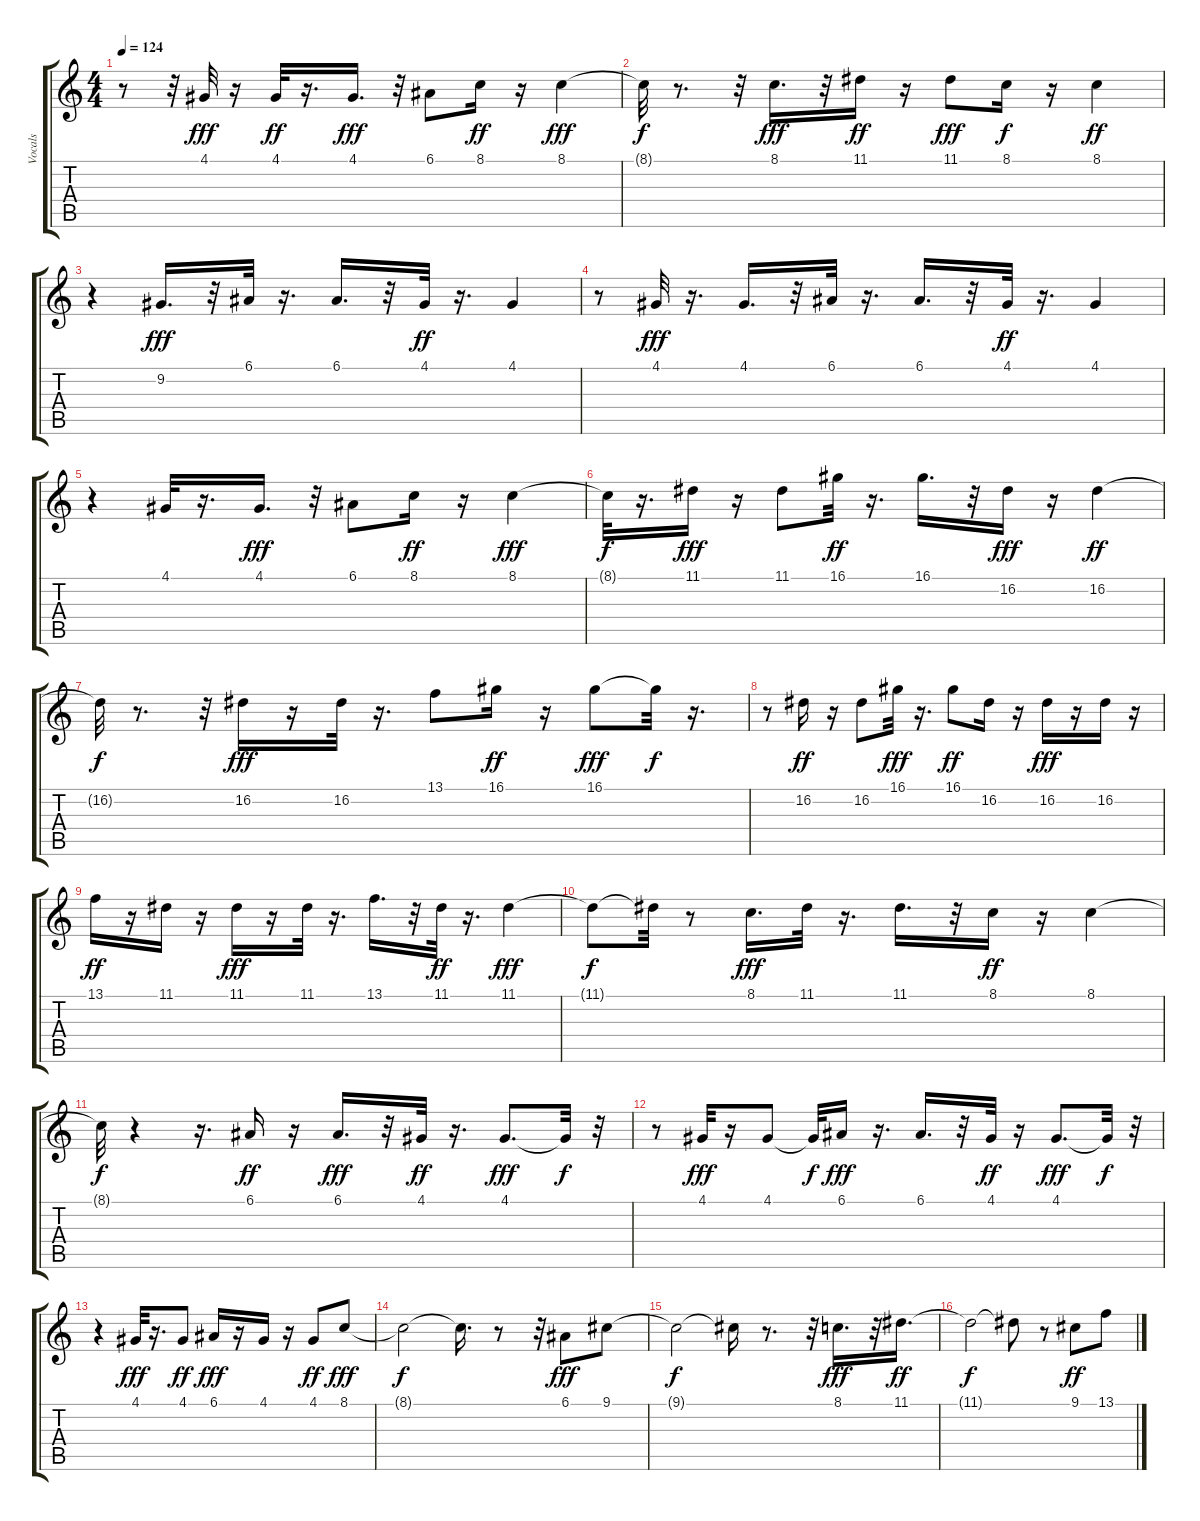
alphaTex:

\track ("Vocals" "Vocals") {instrument lead3calliope}
\staff {score tabs}
\tuning (E4 B3 G3 D3 A2 E2) {hide}
\ts (4 4)
\tempo 124
\clef g2
\ks c
r.8{dy ff} r.32 4.1.32{dy fff} r.16 4.1.32{dy ff} r.16{d} 4.1.16{d dy fff} r.32 6.1.8 8.1.16{dy ff} r.16 8.1.4{dy fff} |
8.1{t}.32{dy f} r.8{d} r.32 8.1.16{d dy fff} r.32 11.1.16{dy ff} r.16 11.1.8{dy fff} 8.1.16{dy f} r.16 8.1.4{dy ff} |
r.4 9.2.16{d dy fff} r.32 6.1.32 r.16{d} 6.1.16{d} r.32 4.1.32{dy ff} r.16{d} 4.1.4 |
r.8 4.1.32{dy fff} r.16{d} 4.1.16{d} r.32 6.1.32 r.16{d} 6.1.16{d} r.32 4.1.32{dy ff} r.16{d} 4.1.4 |
r.4 4.1.32 r.16{d} 4.1.16{d dy fff} r.32 6.1.8 8.1.16{dy ff} r.16 8.1.4{dy fff} |
8.1{t}.32{dy f} r.16{d} 11.1.16{dy fff} r.16 11.1.8 16.1.32{dy ff} r.16{d} 16.1.16{d} r.32 16.2.16{dy fff} r.16 16.2.4{dy ff} |
16.2{t}.32{dy f} r.8{d} r.32 16.2.16{dy fff} r.16 16.2.32 r.16{d} 13.1.8 16.1.16{dy ff} r.16 16.1.8{dy fff} 16.1{t}.32{dy f} r.16{d} |
r.8 16.2.16{dy ff} r.16 16.2.8 16.1.32{dy fff} r.16{d} 16.1.8{dy ff} 16.2.16 r.16 16.2.16{dy fff} r.16 16.2.16 r.16 |
13.1.16{dy ff} r.16 11.1.16 r.16 11.1.16{dy fff} r.16 11.1.32 r.16{d} 13.1.16{d} r.32 11.1.32{dy ff} r.16{d} 11.1.4{dy fff} |
11.1{t}.8{dy f} 11.1{t}.32 r.8 8.1.16{d dy fff} 11.1.32 r.16{d} 11.1.16{d} r.32 8.1.16{dy ff} r.16 8.1.4 |
8.1{t}.32{dy f} r.4 r.16{d} 6.1.16{dy ff} r.16 6.1.16{d dy fff} r.32 4.1.32{dy ff} r.16{d} 4.1.8{d dy fff} 4.1{t}.32{dy f} r.32 |
r.8 4.1.32{dy fff} r.16 4.1.8 4.1{t}.32{dy f} 6.1.16{dy fff} r.16{d} 6.1.16{d} r.32 4.1.32{dy ff} r.16 4.1.8{d dy fff} 4.1{t}.32{dy f} r.32 |
r.4 4.1.32{dy fff} r.16{d} 4.1.8{dy ff} 6.1.16{dy fff} r.16 4.1.16 r.16 4.1.8{dy ff} 8.1.8{dy fff} |
8.1{t}.2{dy f} 8.1{t}.16{d} r.8 r.32 6.1.8{dy fff} 9.1.8 |
9.1{t}.2{dy f} 9.1{t}.16 r.8{d} r.32 8.1.16{d dy fff} r.32 11.1.16{d dy ff} |
11.1{t}.2{dy f} 11.1{t}.8 r.8 9.1.8{dy ff} 13.1.8
